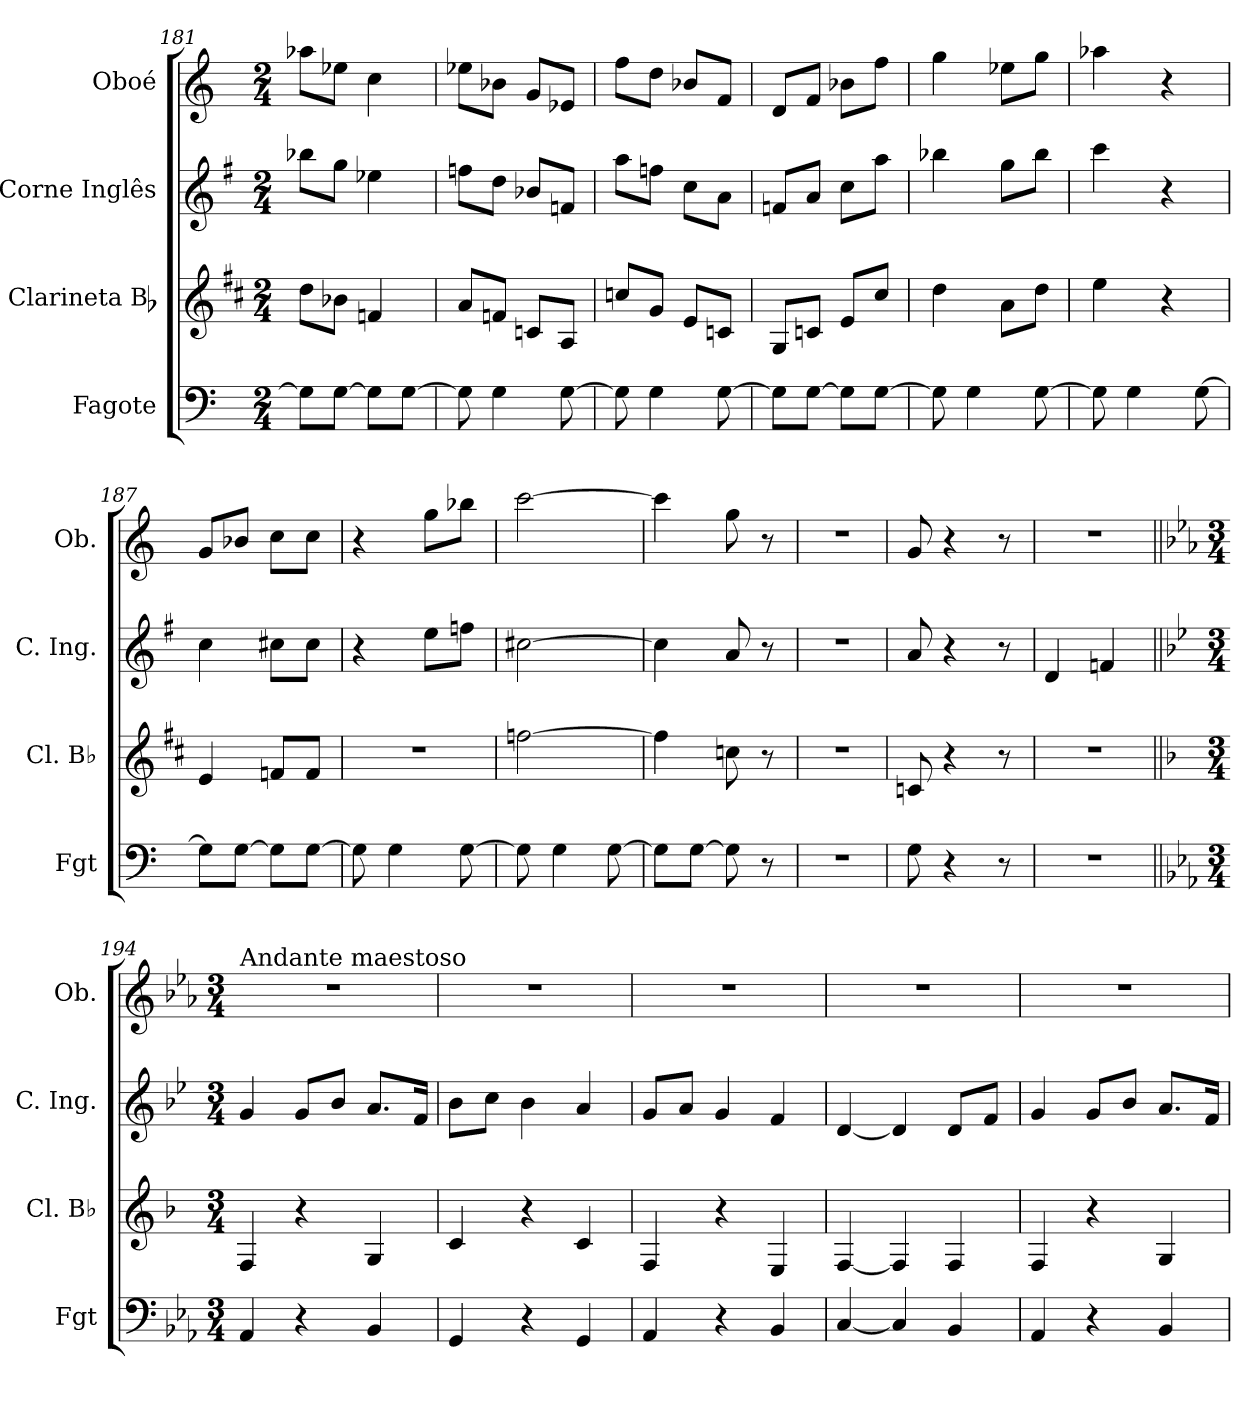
**kern	**kern	**kern	**kern
*part4	*part3	*part2	*part1
*staff4	*staff3	*staff2	*staff1
*I"Fagote	*I"Clarineta Bb	*I"Corne Inglês	*I"Oboé
*I'Fgt	*I'Cl. Bb	*I'C. Ing.	*I'Ob.
!!LO:LB:g=z
*clefF4	*clefG2	*clefG2	*clefG2
*	*ITrd1c2	*ITrd4c7	*
*k[]	*k[]	*k[]	*k[]
*M2/4	*M2/4	*M2/4	*M2/4
=181	=181	=181	=181
8G\L]	8cc\L	8ee-X\L	8aa-X\L
[8G\J	8a-X\J	8cc\J	8ee-X\J
8G\L]	4e-X/	4a-X\	4cc\
[8G\J	.	.	.
=182	=182	=182	=182
8G\]	8g/L	8b-X\L	8ee-X\L
4G\	8e-X/J	8g\J	8b-X\J
.	8B-X/L	8e-X/L	8g/L
[8G\	8G/J	8B-X/J	8e-X/J
=183	=183	=183	=183
8G\]	8b-X/L	8dd\L	8ff\L
4G\	8f/J	8b-X\J	8dd\J
.	8d/L	8f\L	8b-X/L
[8G\	8B-X/J	8d\J	8f/J
=184	=184	=184	=184
8G\L]	8F/L	8B-X/L	8d/L
[8G\J	8B-X/J	8d/J	8f/J
8G\L]	8d/L	8f\L	8b-X\L
[8G\J	8b/J	8dd\J	8ff\J
=185	=185	=185	=185
8G\]	4cc\	4ee-X\	4gg\
4G\	.	.	.
.	8g\L	8cc\L	8ee-X\L
[8G\	8cc\J	8ee-\J	8gg\J
=186	=186	=186	=186
8G\]	4dd\	4ff\	4aa-X\
4G\	.	.	.
.	4r	4r	4r
[8G\	.	.	.
!!LO:PB:g=z
=187	=187	=187	=187
8G\L]	4d/	4f\	8g/L
[8G\J	.	.	8b-X/J
8G\L]	8e-X/L	8f#X\L	8cc\L
[8G\J	8e-/J	8f#\J	8cc\J
=188	=188	=188	=188
8G\]	2r	4r	4r
4G\	.	.	.
.	.	8a\L	8gg\L
[8G\	.	8b-X\J	8bb-X\J
=189	=189	=189	=189
8G\]	[2ee-X\	[2f#X\	[2ccc\
4G\	.	.	.
[8G\	.	.	.
=190	=190	=190	=190
8G\L]	4ee-\]	4f#\]	4ccc\]
[8G\J	.	.	.
8G\]	8b-X\	8d/	8gg\
8r	8r	8r	8r
=191	=191	=191	=191
2r	2r	2r	2r
=192	=192	=192	=192
8G\	8B-X/	8d/	8g/
4r	4r	4r	4r
8r	8r	8r	8r
=193	=193	=193	=193
2r	2r	4G/	2r
.	.	4B-X/	.
=194||	=194||	=194||	=194||
*k[b-e-a-]	*k[b-e-a-]	*k[b-e-a-]	*k[b-e-a-]
*M3/4	*M3/4	*M3/4	*M3/4
*	*	*	*MM70
!	!	!	!LO:TX:a:t=Andante maestoso
4AA-/	4E-/	4c/	2.r
4r	4r	8c/L	.
.	.	8e-/J	.
4BB-/	4F/	8.d/L	.
.	.	16B-/Jk	.
!!LO:LB:g=z
=195	=195	=195	=195
4GG/	4B-/	8e-\L	2.r
.	.	8f\J	.
4r	4r	4e-\	.
4GG/	4B-/	4d/	.
=196	=196	=196	=196
4AA-/	4E-/	8c/L	2.r
.	.	8d/J	.
4r	4r	4c/	.
4BB-/	4D/	4B-/	.
=197	=197	=197	=197
[4C/	[4E-/	[4G/	2.r
4C/]	4E-/]	4G/]	.
4BB-/	4E-/	8G/L	.
.	.	8B-/J	.
=198	=198	=198	=198
4AA-/	4E-/	4c/	2.r
4r	4r	8c/L	.
.	.	8e-/J	.
4BB-/	4F/	8.d/L	.
.	.	16B-/Jk	.
=	=	=	=
*-	*-	*-	*-
